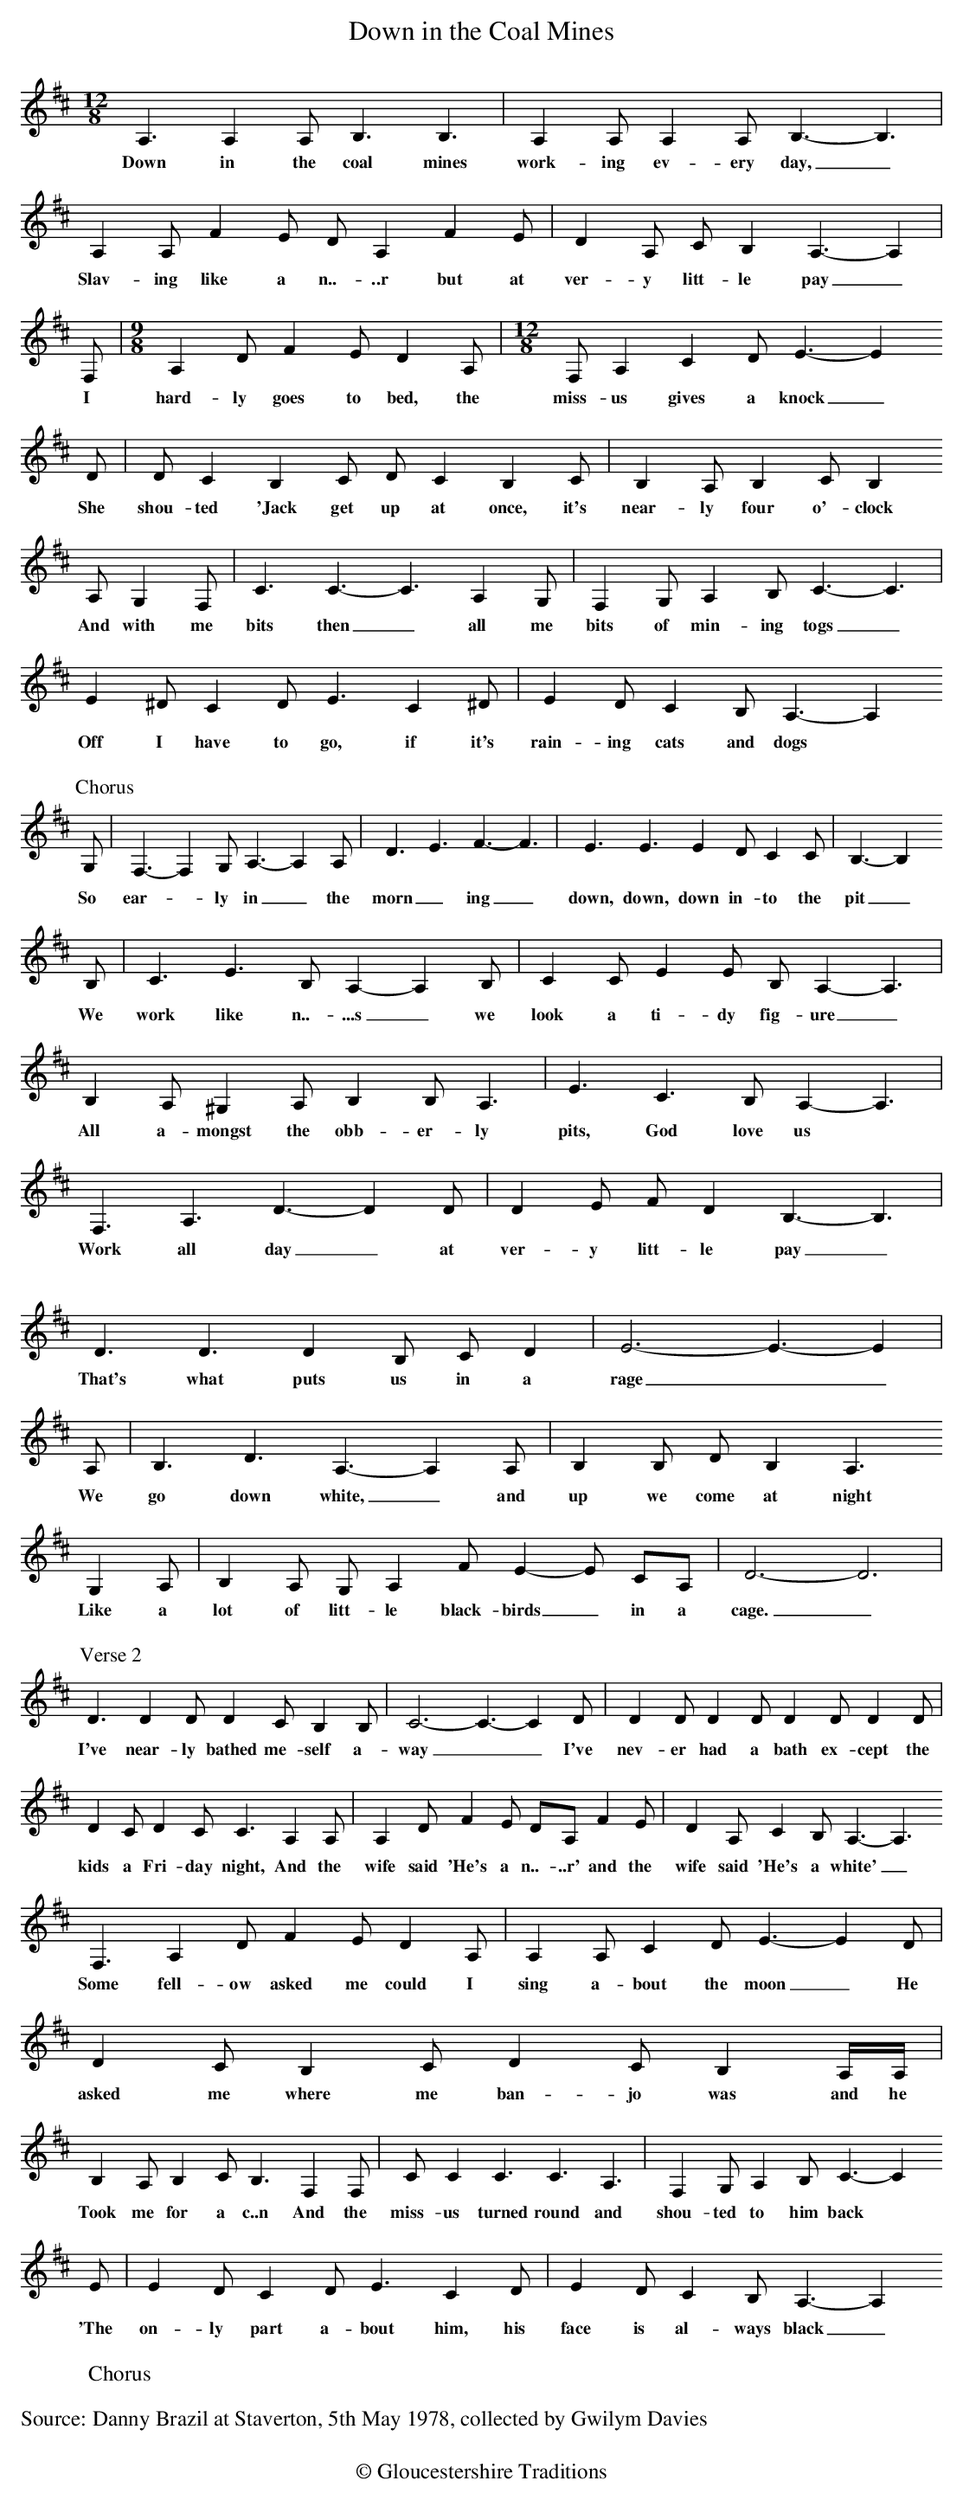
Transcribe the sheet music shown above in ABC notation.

X:1
T: Down in the Coal Mines
M: 12/8
L: 1/8
K: D clef=treble
A,3A,2A,  B,3B,3 | A,2A,A,2A,  B,3-B,3 |
w:Down in the coal mines work-ing ev-ery day,_
A,2A,F2E  DA,2F2E | D2A, CB,2 A,3-A,2 |
w:Slav-ing like a n..-..r but at ver-y litt-le pay_
F, | [M:9/8] A,2DF2E  D2A, | [M:12/8]F,A,2C2D  E3-E2
w:I hard-ly goes to bed, the miss-us gives a knock_
D | DC2B,2C  DC2B,2C | B,2A,B,2C  B,2
w:She shou-ted 'Jack get up at once, it's near-ly four o'-clock_'
A, G,2F, | C3C3-C3 A,2G, | F,2G,A,2B,  C3-C3 |
w:And with me bits then_ all me bits of min-ing togs_
E2^DC2D  E3C2^D | E2DC2B, A,3-A,2
w:Off I have to go, if it's rain-ing cats and dogs
%%text
%%text
[P:Chorus] G, | F,3-F,2G, A,3-A,2A, | D3E3  F3-F3 | E3E3  E2DC2C | B,3-B,2
w:So ear--ly in_ the morn_ing_ down, down, down in-to the pit_
B, |   C3E3   B,A,2-A,2 B, | C2CE2E   B,A,2-A,3 |
w:We work like n..-...s_ we look a ti-dy fig-ure_
B,2A,^G,2A,  B,2B,A,3 |  E3C3  B,A,2-A,3 |
w:All a-mongst the obb-er-ly pits, God love us
[K:D]F,3A,3 D3-D2D | D2E FD2 B,3-B,3 |
w:Work all day_ at ver-y litt-le pay_
D3D3 D2B, CD2 | E6-E3-E2 |
w:That's what puts us in a rage__
A, | B,3D3  A,3-A,2 A, | B,2B, DB,2 A,3
w:We go down white,_ and up we come at night
G,2A, | B,2A, G,A,2  F E2-E CA, | D6-D6 |
w:Like a lot of litt-le black-birds_ in a cage._
%%text
%%text
[P:Verse 2] D3D2DD2CB,2B,| C6-C3-C2D | D2DD2DD2DD2D |
w:I've near-ly bathed me-self a-way__ I've nev-er had a bath ex-cept the
D2CD2CC3A,2A, | A,2DF2E DA,F2E |D2A, C2B, A,3-A,3
w:kids a Fri-day night, And the wife said 'He's a n..-..r' and the wife said 'He's a white'_
F,3 A,2DF2ED2A, | A,2A,C2DE3-E2D | D2CB,2CD2CB,2A,/A,/ |
w:Some fell-ow asked me could I sing a-bout the moon_ He asked me where me ban-jo was and he
B,2A,B,2CB,3F,2F, | CC2 C3C3A,3 | F,2G,A,2B,C3-C2
w:Took me for a c..n And the miss-us turned round and shou-ted to him back
E | E2DC2D  E3C2D | E2DC2B, A,3-A,2
w:'The on-ly part a-bout him, his face is al-ways black_
%%text
%%text
W:Chorus
